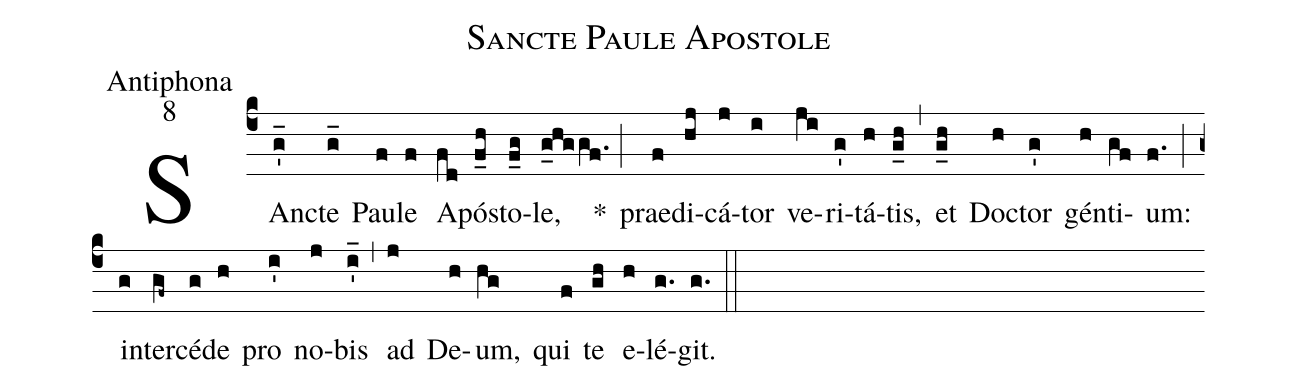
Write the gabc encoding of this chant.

name:Sancte Paule Apostole;
office-part:Antiphona;
mode:8;
%%
(c4) SAn(g'_)cte(g_) Pau(f)le(f) A(fd)pó(f_h)sto(f_g)le,(g_hggf.) *(;) prae(f)di(hj)cá(j)tor(i) ve(ji)ri(g')tá(h)tis,(g_h) (,) et(g_h) Do(h)ctor(g') gén(h)ti(gf)um:(f.) (;) in(g)ter(gf~)cé(g)de(h) pro(i') no(j)bis(i'_) (,) ad(j) De(h)um,(hg) qui(f) te(gh) e(h)lé(g.)git.(g.) (::)
